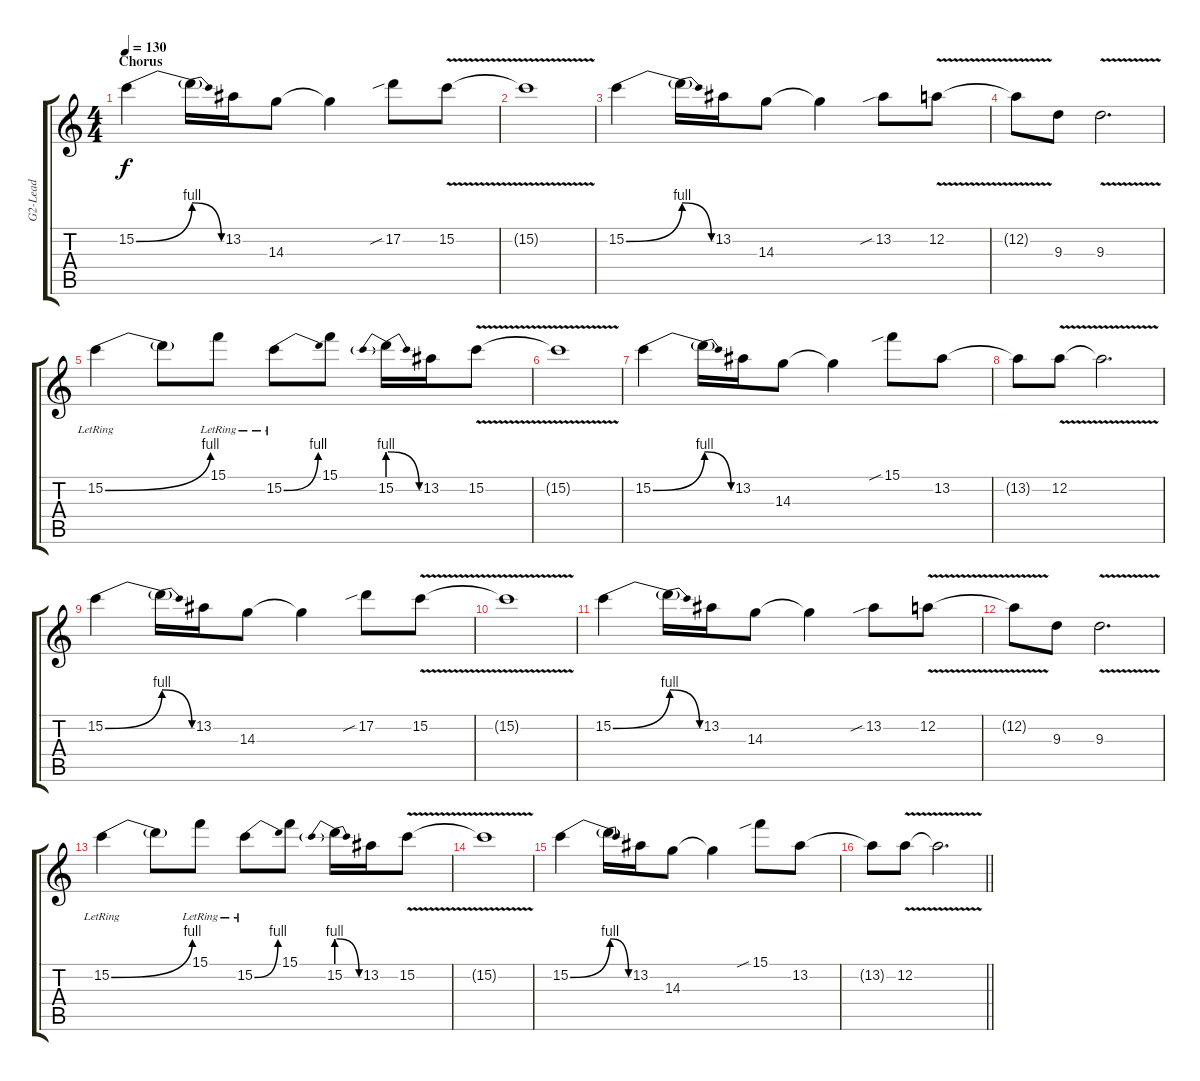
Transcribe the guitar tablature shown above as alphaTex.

\track ("G2-Lead" "G2-Lead") {instrument distortionguitar}
\staff {score tabs}
\tuning (D4 A3 F3 C3 G2 C2) {hide}
\ts (4 4)
\section ("" "Chorus")
\tempo 130
\clef g2
\ks c
15.2{be (bend 0 0 60 4)}.4{dy f} 15.2{be (release 0 4 60 0) t}.16 13.2.16 14.3.8 14.3{t}.4 17.2{sib}.8 15.2{v}.8 |
15.2{t}.1 |
15.2{be (bend 0 0 60 4)}.4 15.2{be (release 0 4 60 0) t}.16 13.2.16 14.3.8 14.3{t}.4 13.2{sib}.8 12.2{v}.8 |
12.2{t}.8 9.3.8 9.3{v}.2{d} |
15.2{be (bend 0 0 60 4) lr}.4 15.2{t}.8 15.1{lr}.8 15.2{be (bend 0 0 60 4) lr}.8 15.1.8 15.2{be (prebendrelease 0 4 60 0)}.16 13.2.16 15.2{v}.8 |
15.2{t}.1 |
15.2{be (bend 0 0 60 4)}.4 15.2{be (release 0 4 60 0) t}.16 13.2.16 14.3.8 14.3{t}.4 15.1{sib}.8 13.2.8 |
13.2{t}.8 12.2{v}.8 12.2{t}.2{d} |
15.2{be (bend 0 0 60 4)}.4 15.2{be (release 0 4 60 0) t}.16 13.2.16 14.3.8 14.3{t}.4 17.2{sib}.8 15.2{v}.8 |
15.2{t}.1 |
15.2{be (bend 0 0 60 4)}.4 15.2{be (release 0 4 60 0) t}.16 13.2.16 14.3.8 14.3{t}.4 13.2{sib}.8 12.2{v}.8 |
12.2{t}.8 9.3.8 9.3{v}.2{d} |
15.2{be (bend 0 0 60 4) lr}.4 15.2{t}.8 15.1{lr}.8 15.2{be (bend 0 0 60 4) lr}.8 15.1.8 15.2{be (prebendrelease 0 4 60 0)}.16 13.2.16 15.2{v}.8 |
15.2{t}.1 |
15.2{be (bend 0 0 60 4)}.4 15.2{be (release 0 4 60 0) t}.16 13.2.16 14.3.8 14.3{t}.4 15.1{sib}.8 13.2.8 |
\barLineRight lightlight
13.2{t}.8 12.2{v}.8 12.2{t}.2{d}
